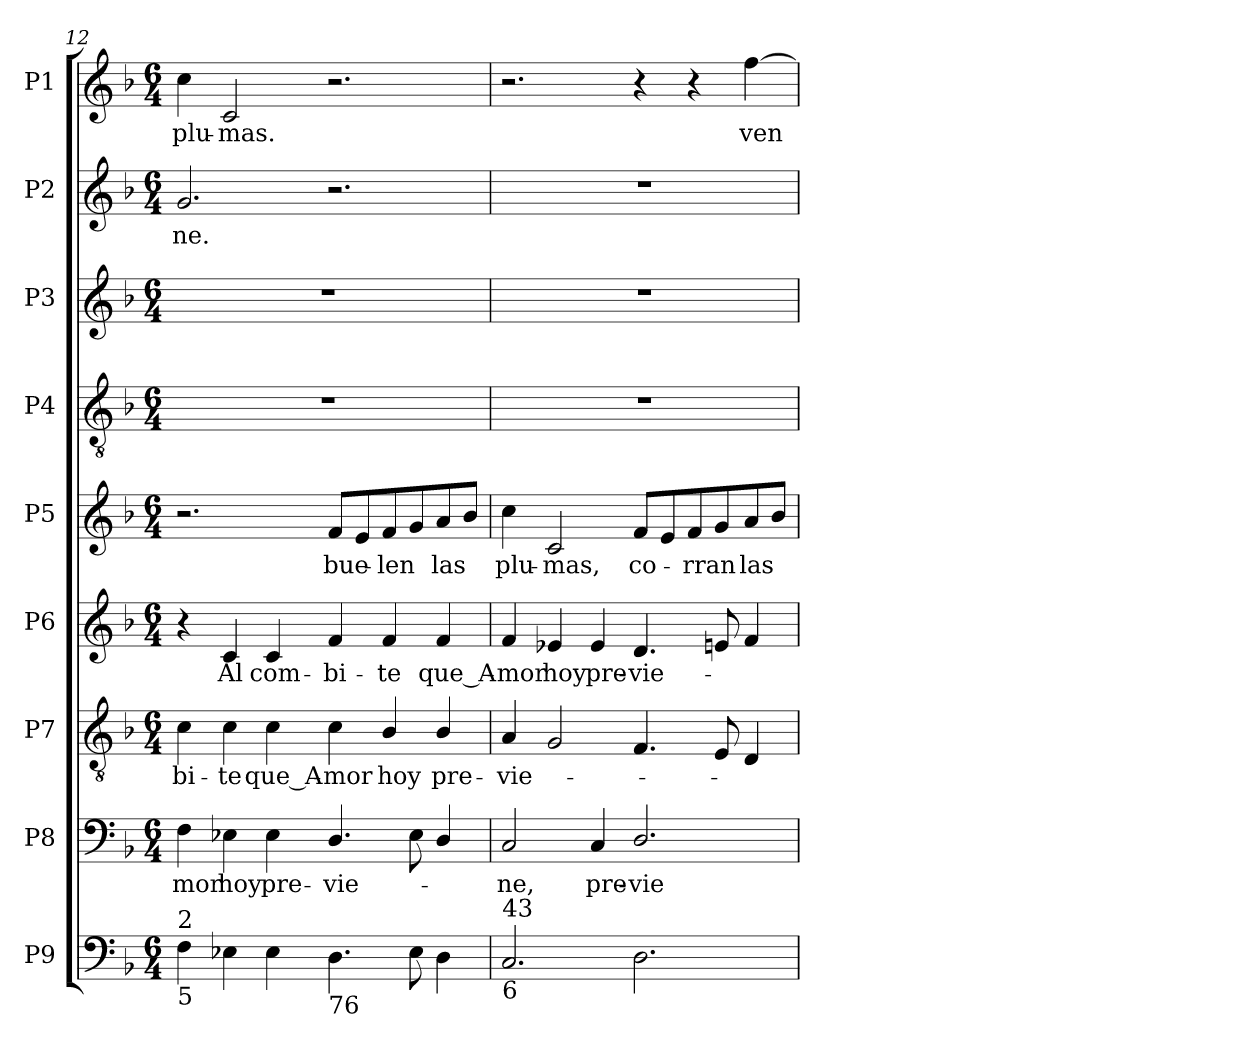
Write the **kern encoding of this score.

**kern	**kern	**text	**kern	**text	**kern	**text	**kern	**text	**kern	**kern	**kern	**text	**kern	**text
*part9	*part8	*part8	*part7	*part7	*part6	*part6	*part5	*part5	*part4	*part3	*part2	*part2	*part1	*part1
*staff9	*staff8	*staff8	*staff7	*staff7	*staff6	*staff6	*staff5	*staff5	*staff4	*staff3	*staff2	*staff2	*staff1	*staff1
*I"P9	*I"P8	*	*I"P7	*	*I"P6	*	*I"P5	*	*I"P4	*I"P3	*I"P2	*	*I"P1	*
*clefF4	*clefF4	*	*clefGv2	*	*clefG2	*	*clefG2	*	*clefGv2	*clefG2	*clefG2	*	*clefG2	*
*	*	*	*ITrd7c12	*	*	*	*	*	*ITrd7c12	*	*	*	*	*
*k[b-]	*k[b-]	*	*k[b-]	*	*k[b-]	*	*k[b-]	*	*k[b-]	*k[b-]	*k[b-]	*	*k[b-]	*
*F:	*F:	*	*F:	*	*F:	*	*F:	*	*F:	*F:	*F:	*	*F:	*
*M6/4	*M6/4	*	*M6/4	*	*M6/4	*	*M6/4	*	*M6/4	*M6/4	*M6/4	*	*M6/4	*
=12	=12	=12	=12	=12	=12	=12	=12	=12	=12	=12	=12	=12	=12	=12
!	!	!LO:LY:b:color=#000000	!	!	!	!	!	!	!	!	!	!	!	!
!	!	!	!	!LO:LY:b:color=#000000	!	!	!	!	!LO:N:vis=1	!LO:N:vis=1	!	!	!	!
!	!	!	!	!	!	!	!	!	!	!	!	!LO:LY:b:color=#000000	!	!
!LO:TX:b:t=5	!	!	!	!	!	!	!	!	!	!	!	!	!	!
!LO:TX:t=2	!	!	!	!	!	!	!	!	!	!	!	!	!	!
!	!	!	!	!	!	!	!	!	!	!	!	!	!	!LO:LY:b:color=#000000
4Fi\	4Fi\	-mor	4Ci\	-bi-	4r	.	2.r	.	1.r	1.r	2.gi/	-ne.	4cci\	plu-
!	!	!LO:LY:b:color=#000000	!	!	!	!	!	!	!	!	!	!	!	!
!	!	!	!	!LO:LY:b:color=#000000	!	!	!	!	!	!	!	!	!	!
!	!	!	!	!	!	!LO:LY:b:color=#000000	!	!	!	!	!	!	!	!
!	!	!	!	!	!	!	!	!	!	!	!	!	!	!LO:LY:b:color=#000000
4E-Xi\	4E-Xi\	hoy	4Ci\	-te	4ci/	Al	.	.	.	.	.	.	2ci/	-mas.
!	!	!LO:LY:b:color=#000000	!	!	!	!	!	!	!	!	!	!	!	!
!	!	!	!	!LO:LY:b:color=#000000	!	!	!	!	!	!	!	!	!	!
!	!	!	!	!	!	!LO:LY:b:color=#000000	!	!	!	!	!	!	!	!
4E-i\	4E-i\	pre-	4Ci\	que_A-	4ci/	com-	.	.	.	.	.	.	.	.
!	!	!LO:LY:b:color=#000000	!	!	!	!	!	!	!	!	!	!	!	!
!	!	!	!	!LO:LY:b:color=#000000	!	!	!	!	!	!	!	!	!	!
!	!	!	!	!	!	!LO:LY:b:color=#000000	!	!	!	!	!	!	!	!
!LO:TX:b:t=76	!	!	!	!	!	!	!	!	!	!	!	!	!	!
!	!	!	!	!	!	!	!	!LO:LY:b:color=#000000	!	!	!	!	!	!
4.Di\	4.Di/	-vie-	4Ci\	-mor	4fi/	-bi-	8fi/L	bue-	.	.	2.r	.	2.r	.
.	.	.	.	.	.	.	8ei/	.	.	.	.	.	.	.
!	!	!	!	!LO:LY:b:color=#000000	!	!	!	!	!	!	!	!	!	!
!	!	!	!	!	!	!LO:LY:b:color=#000000	!	!	!	!	!	!	!	!
!	!	!	!	!	!	!	!	!LO:LY:b:color=#000000	!	!	!	!	!	!
.	.	.	4BB-i/	hoy	4fi/	-te	8fi/	-len	.	.	.	.	.	.
8E-i\	8E-i\	.	.	.	.	.	8gi/	.	.	.	.	.	.	.
!	!	!	!	!LO:LY:b:color=#000000	!	!	!	!	!	!	!	!	!	!
!	!	!	!	!	!	!LO:LY:b:color=#000000	!	!	!	!	!	!	!	!
!	!	!	!	!	!	!	!	!LO:LY:b:color=#000000	!	!	!	!	!	!
4Di\	4Di/	.	4BB-i/	pre-	4fi/	que_A-	8ai/	las	.	.	.	.	.	.
.	.	.	.	.	.	.	8b-i/J	.	.	.	.	.	.	.
!!LO:PB:g=z
=13	=13	=13	=13	=13	=13	=13	=13	=13	=13	=13	=13	=13	=13	=13
!	!	!LO:LY:b:color=#000000	!	!	!	!	!	!	!	!	!	!	!	!
!	!	!	!	!LO:LY:b:color=#000000	!	!	!	!	!	!	!	!	!	!
!	!	!	!	!	!	!LO:LY:b:color=#000000	!	!	!	!	!	!	!	!
!LO:TX:b:t=6	!	!	!	!	!	!	!	!	!	!	!	!	!	!
!LO:TX:t=43	!	!	!	!	!	!	!	!	!	!	!	!	!	!
!	!	!	!	!	!	!	!	!LO:LY:b:color=#000000	!LO:N:vis=1	!LO:N:vis=1	!LO:N:vis=1	!	!	!
2.Ci/	2Ci/	-ne,	4AAi/	-vie-	4fi/	-mor	4cci\	plu-	1.r	1.r	1.r	.	2.r	.
!	!	!	!	!	!	!LO:LY:b:color=#000000	!	!	!	!	!	!	!	!
!	!	!	!	!	!	!	!	!LO:LY:b:color=#000000	!	!	!	!	!	!
.	.	.	2GGi/	.	4e-Xi/	hoy	2ci/	-mas,	.	.	.	.	.	.
!	!	!LO:LY:b:color=#000000	!	!	!	!	!	!	!	!	!	!	!	!
!	!	!	!	!	!	!LO:LY:b:color=#000000	!	!	!	!	!	!	!	!
.	4Ci/	pre-	.	.	4e-i/	pre-	.	.	.	.	.	.	.	.
!	!	!LO:LY:b:color=#000000	!	!	!	!	!	!	!	!	!	!	!	!
!	!	!	!	!	!	!LO:LY:b:color=#000000	!	!	!	!	!	!	!	!
!	!	!	!	!	!	!	!	!LO:LY:b:color=#000000	!	!	!	!	!	!
2.Di\	2.Di/	-vie-	4.FFi/	.	4.di/	-vie-	8fi/L	co-	.	.	.	.	4r	.
.	.	.	.	.	.	.	8ei/	.	.	.	.	.	.	.
!	!	!	!	!	!	!	!	!LO:LY:b:color=#000000	!	!	!	!	!	!
.	.	.	.	.	.	.	8fi/	-rran	.	.	.	.	4r	.
.	.	.	8EEi/	.	8eni/	.	8gi/	.	.	.	.	.	.	.
!	!	!	!	!	!	!	!	!LO:LY:b:color=#000000	!	!	!	!	!	!
!	!	!	!	!	!	!	!	!	!	!	!	!	!	!LO:LY:b:color=#000000
.	.	.	4DDi/	.	4fi/	.	8ai/	las	.	.	.	.	[4ffi\	ven-
.	.	.	.	.	.	.	8b-i/J	.	.	.	.	.	.	.
=	=	=	=	=	=	=	=	=	=	=	=	=	=	=
*-	*-	*-	*-	*-	*-	*-	*-	*-	*-	*-	*-	*-	*-	*-
